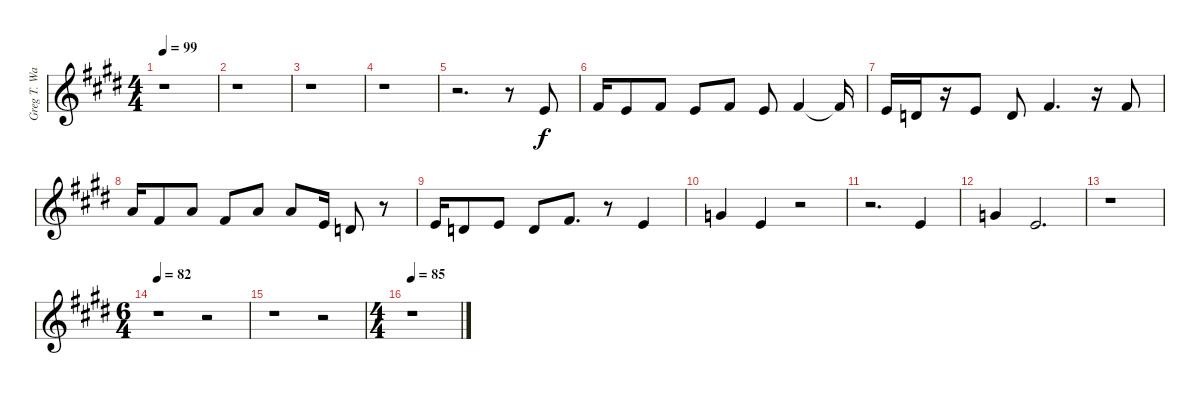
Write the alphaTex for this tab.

\track ("Greg T. Walker Vocal" "Greg T. Wa") {instrument piccolo}
\staff {score}
\tuning (E4 B3 G3 D3 A2 E2) {hide}
\ts (4 4)
\tempo 99
\clef g2
\ks e
r.1{dy f} |
r.1 |
r.1 |
r.1 |
r.2{d} r.8 9.3.8 |
11.3.16 9.3.8 11.3.8 9.3.8 11.3.8 9.3.8 11.3.4 11.3{t}.16 |
9.3.16 7.3.16 r.16 9.3.8 7.3.8 7.2.4{d} r.16 7.2.8 |
10.2.16 7.2.8 10.2.8 7.2.8 10.2.8 10.2.8 9.3.16 7.3.8 r.8 |
9.3.16 7.3.8 9.3.8 7.3.8 7.2.8{d} r.8 9.3.4 |
8.2.4 9.3.4 r.2 |
r.2{d} 9.3.4 |
8.2.4 9.3.2{d} |
r.1 |
\ts (6 4)
\tempo 82
r.1 r.2 |
r.1 r.2 |
\ts (4 4)
\tempo 100
\tempo 85
r.1
